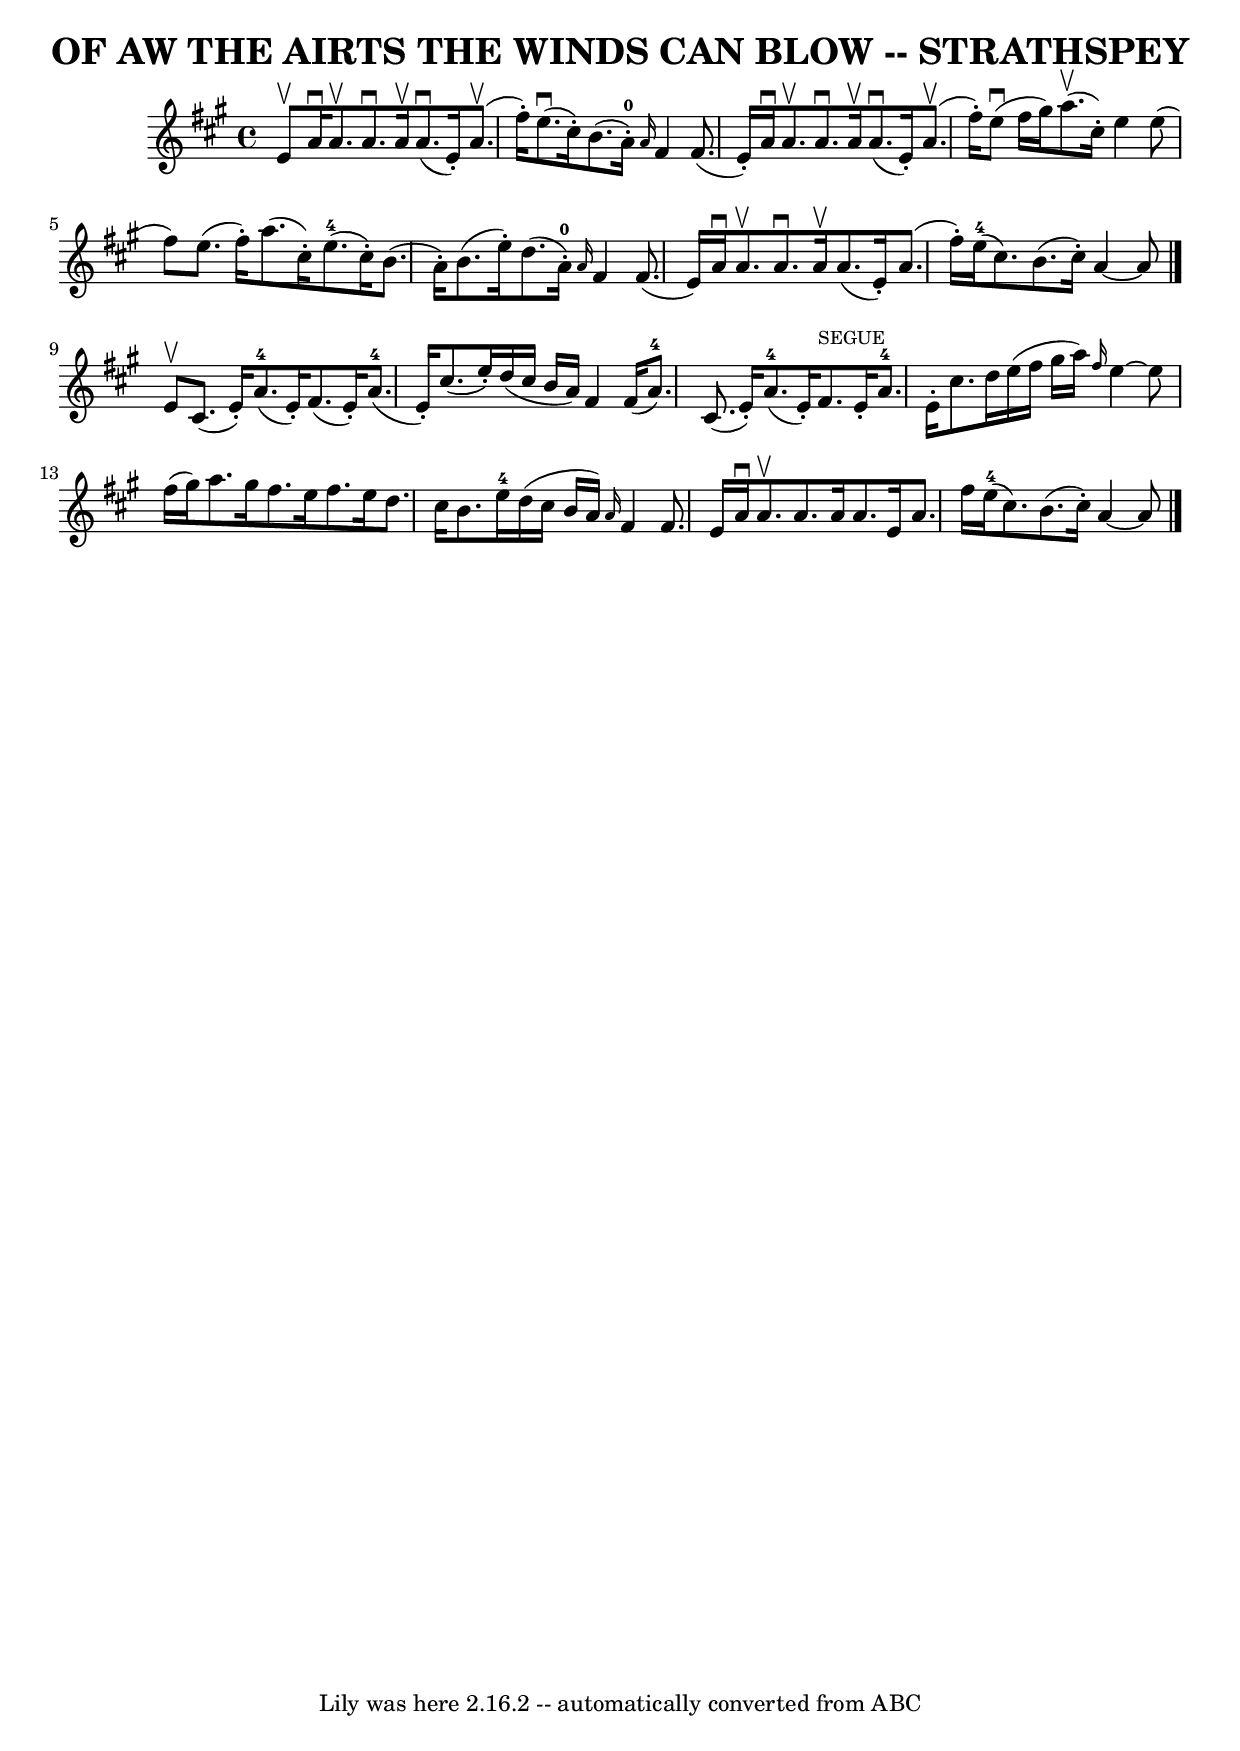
\version "2.16.2"
\include "Mammoth.ily"
\header {
  %% book = "Ryan's Mammoth Collection of Fiddle Tunes"
  composer = ""
  crossRefNumber = "1"
  footnotes = "\\\\\"4\" fingering on {A
}F4 grace notes omitted because several ABC programs complain."
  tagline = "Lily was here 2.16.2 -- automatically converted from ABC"
  title = "OF AW THE AIRTS THE WINDS CAN BLOW -- STRATHSPEY"

}
voicedefault =  {


  \override Staff.TimeSignature #'style = #'C
  \time 4/4 
  \key a \major
  e'8^\upbow   |
  a'16^\downbow a'8.^\upbow a'8.^\downbow a'16^\upbow a'8. (^\downbow e'16-.)     
  a'8. (^\upbow fis''16-.)   |
  e''8. (^\downbow cis''16-.)   
  b'8. (a'16-0-.) \grace { a'16  
			 } fis'4 fis'8. (e'16-.)   |
  a'16^\downbow a'8.^\upbow a'8.^\downbow a'16^\upbow     
  a'8. (^\downbow e'16-.) a'8. (^\upbow fis''16-.)   |
  
  e''8 (^\downbow fis''16 gis''16) a''8. (^\upbow cis''16-.)   
  e''4 e''8 (fis''8)   |
  e''8. (fis''16-.) a''8. (
  cis''16-.) e''8.-4(cis''16-.) b'8. (a'16-.)   |
  
  b'8. (e''16-.) d''8. (a'16-0-.) \grace { a'16  
					  } fis'4    
  fis'8. (e'16)   |
  a'16^\downbow a'8.^\upbow a'8.^\downbow a'16^\upbow a'8. (e'16-.) a'8. (fis''16-.)    |
  e''16-4(cis''8.) b'8. (cis''16-.) a'4   ~    
  a'8    \bar "|." e'8^\upbow   |
  cis'8. (e'16-.) a'8.-4(e'16-.) fis'8. (e'16-.) a'8.-4(e'16-.)    |
  cis''8. (e''16-.) d''16 (cis''16 b'16 a'16)   
  fis'4 fis'16 (a'8.-4)   |
  cis'8. (e'16-.) a'8.-4(e'16-.) fis'8.^\segue e'16-. a'8.-4 e'16-.    |
  cis''8. d''16 e''16 (fis''16 gis''16 a''16) 
  \grace { fis''16  
	 } e''4   ~ e''8 fis''16 (gis''16)   |
  
  a''8. gis''16 fis''8. e''16 fis''8. e''16 d''8.    
  cis''16    |
  b'8. e''16-4 d''16 (cis''16 b'16 a'16) \grace { a'16  
	    } fis'4 fis'8. e'16    |
  a'16^\downbow 
  a'8.^\upbow a'8. a'16 a'8. e'16 a'8. fis''16    |
  
  e''16-4(cis''8.) b'8. (cis''16-.) a'4   ~ a'8    
  \bar "|."   

}

\score{
  <<

    \context Staff="default"
    {
      \voicedefault 
      
    }

  >>
  \layout {
    
  }
  \midi {
  }

}
